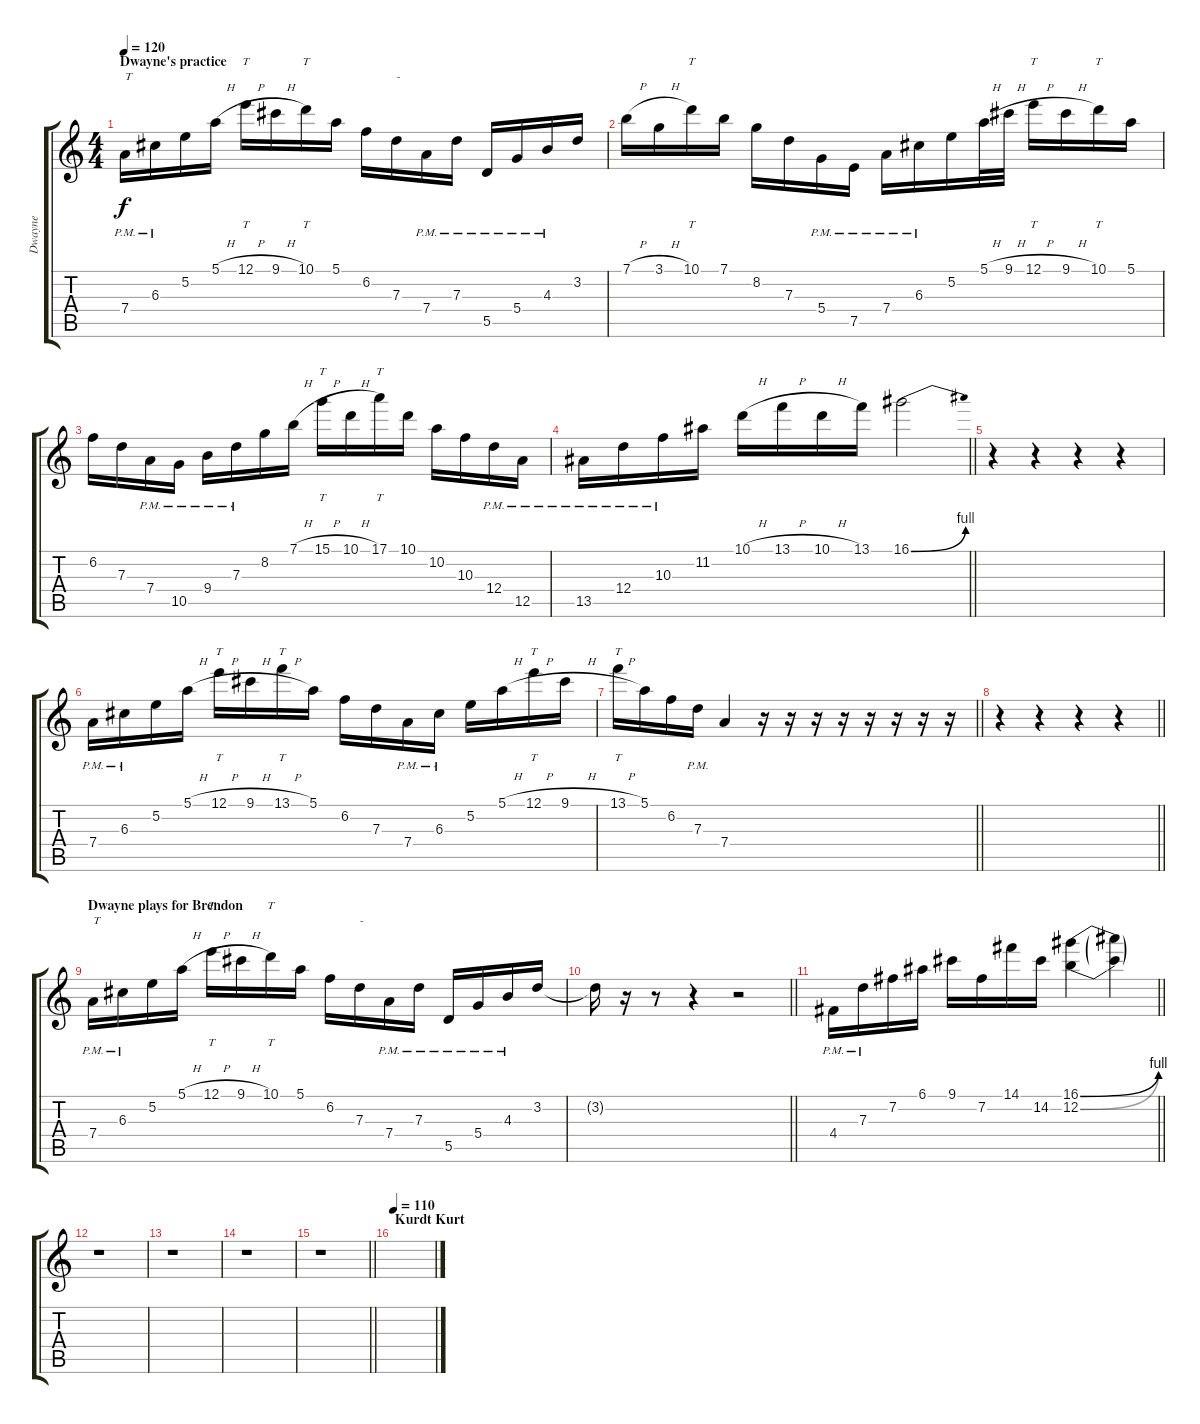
\track ("Dwayne" "Dwayne") {instrument distortionguitar}
\staff {score tabs}
\tuning (E4 B3 G3 D3 A2 E2) {hide}
\ts (4 4)
\section ("" "Dwayne's practice")
\tempo 120
\clef g2
\ks c
7.4{pm}.16{txt "T" dy f instrument overdrivenguitar} 6.3{pm}.16 5.2.16 5.1{h}.16 12.1{h}.16{tt} 9.1{h}.16 10.1.16{tt} 5.1.16 6.2.16 7.3.16{txt "-"} 7.4{pm}.16 7.3{pm}.16 5.5{pm}.16 5.4{pm}.16 4.3{pm}.16 3.2.16 |
7.1{h}.16 3.1{h}.16 10.1.16{tt} 7.1.16 8.2.16 7.3.16 5.4{pm}.16 7.5{pm}.16 7.4{pm}.16 6.3{pm}.16 5.2.16 5.1{h}.32 9.1{h}.32 12.1{h}.16{tt} 9.1{h}.16 10.1.16{tt} 5.1.16 |
6.2.16 7.3.16 7.4{pm}.16 10.5{pm}.16 9.4{pm}.16 7.3{pm}.16 8.2.16 7.1{h}.16 15.1{h}.16{tt} 10.1{h}.16 17.1.16{tt} 10.1.16 10.2.16 10.3.16 12.4{pm}.16 12.5{pm}.16 |
\barLineRight lightlight
13.5{pm}.16 12.4{pm}.16 10.3{pm}.16 11.2.16 10.1{h}.16 13.1{h}.16 10.1{h}.16 13.1.16 16.1{be (bend 0 0 60 4)}.2 |
r.4 r.4 r.4 r.4 |
7.4{pm}.16 6.3{pm}.16 5.2.16 5.1{h}.16 12.1{h}.16{tt} 9.1{h}.16 13.1{h}.16{tt} 5.1.16 6.2.16 7.3.16 7.4{pm}.16 6.3{pm}.16 5.2.16 5.1{h}.16 12.1{h}.16{tt} 9.1{h}.16 |
\barLineRight lightlight
13.1{h}.16{tt} 5.1.16 6.2.16 7.3{pm}.16 7.4.4 r.16 r.16 r.16 r.16 r.16 r.16 r.16 r.16 |
\barLineRight lightlight
r.4 r.4 r.4 r.4 |
\section ("" "Dwayne plays for Brendon")
7.4{pm}.16{txt "T"} 6.3{pm}.16 5.2.16 5.1{h}.16 12.1{h}.16{tt} 9.1{h}.16 10.1.16{tt} 5.1.16 6.2.16 7.3.16{txt "-"} 7.4{pm}.16 7.3{pm}.16 5.5{pm}.16 5.4{pm}.16 4.3{pm}.16 3.2.16 |
\barLineRight lightlight
3.2{t}.16 r.16 r.8 r.4 r.2 |
\barLineRight lightlight
4.4{pm}.16 7.3{pm}.16 7.2.16 6.1.16 9.1.16 7.2.16 14.1.16 14.2.16 (16.1{be (bend 0 0 60 4)} 12.2{be (bend 0 0 60 4)}).4 (16.1{t} 12.2{t}).4 |
r.1 |
r.1 |
r.1 |
\barLineRight lightlight
r.1 |
\section ("" "Kurdt Kurt")
\tempo 110
